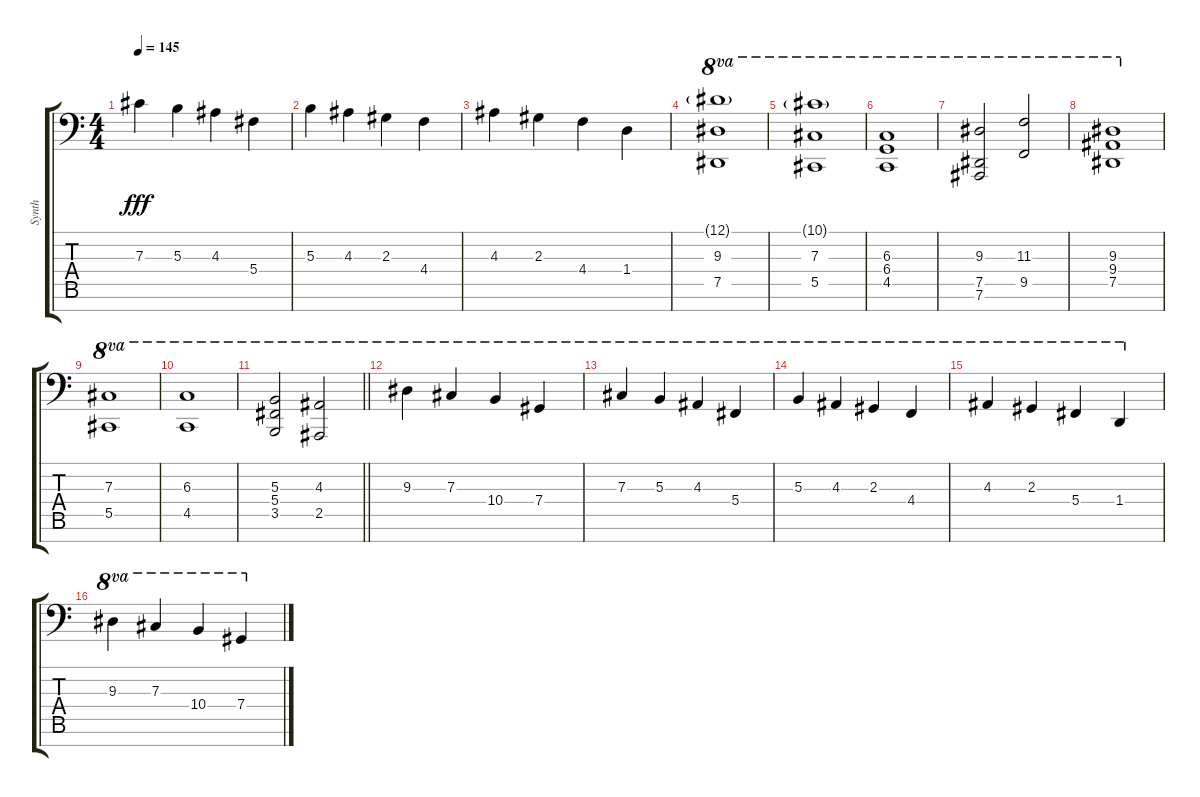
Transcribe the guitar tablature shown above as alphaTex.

\track ("Synth" "Synth") {instrument stringensemble1}
\staff {score tabs}
\tuning (Eb4 Bb3 Gb3 Db3 Ab2 Eb2 Bb1) {hide}
\ts (4 4)
\tempo 145
\clef f4
\ks c
7.3.4{dy fff} 5.3.4 4.3.4 5.4.4 |
5.3.4 4.3.4 2.3.4 4.4.4 |
4.3.4 2.3.4 4.4.4 1.4.4 |
(12.1{g} 9.3 7.5).1{ot 8va volume 7 instrument choiraahs} |
(10.1{g} 7.3 5.5).1{ot 8va} |
(6.3 6.4 4.5).1{ot 8va} |
(9.3 7.5 7.6).2{ot 8va} (11.3 9.5).2{ot 8va} |
(9.3 9.4 7.5).1{ot 8va} |
(7.3 5.5).1{ot 8va} |
(6.3 4.5).1{ot 8va} |
\barLineRight lightlight
(5.3 5.4 3.5).2{ot 8va} (4.3 2.5).2{ot 8va} |
\section ("" "")
9.3.4{ot 8va volume 13 instrument stringensemble1} 7.3.4{ot 8va} 10.4.4{ot 8va} 7.4.4{ot 8va} |
7.3.4{ot 8va} 5.3.4{ot 8va} 4.3.4{ot 8va} 5.4.4{ot 8va} |
5.3.4{ot 8va} 4.3.4{ot 8va} 2.3.4{ot 8va} 4.4.4{ot 8va} |
4.3.4{ot 8va} 2.3.4{ot 8va} 5.4.4{ot 8va} 1.4.4{ot 8va} |
9.3.4{ot 8va} 7.3.4{ot 8va} 10.4.4{ot 8va} 7.4.4{ot 8va}
